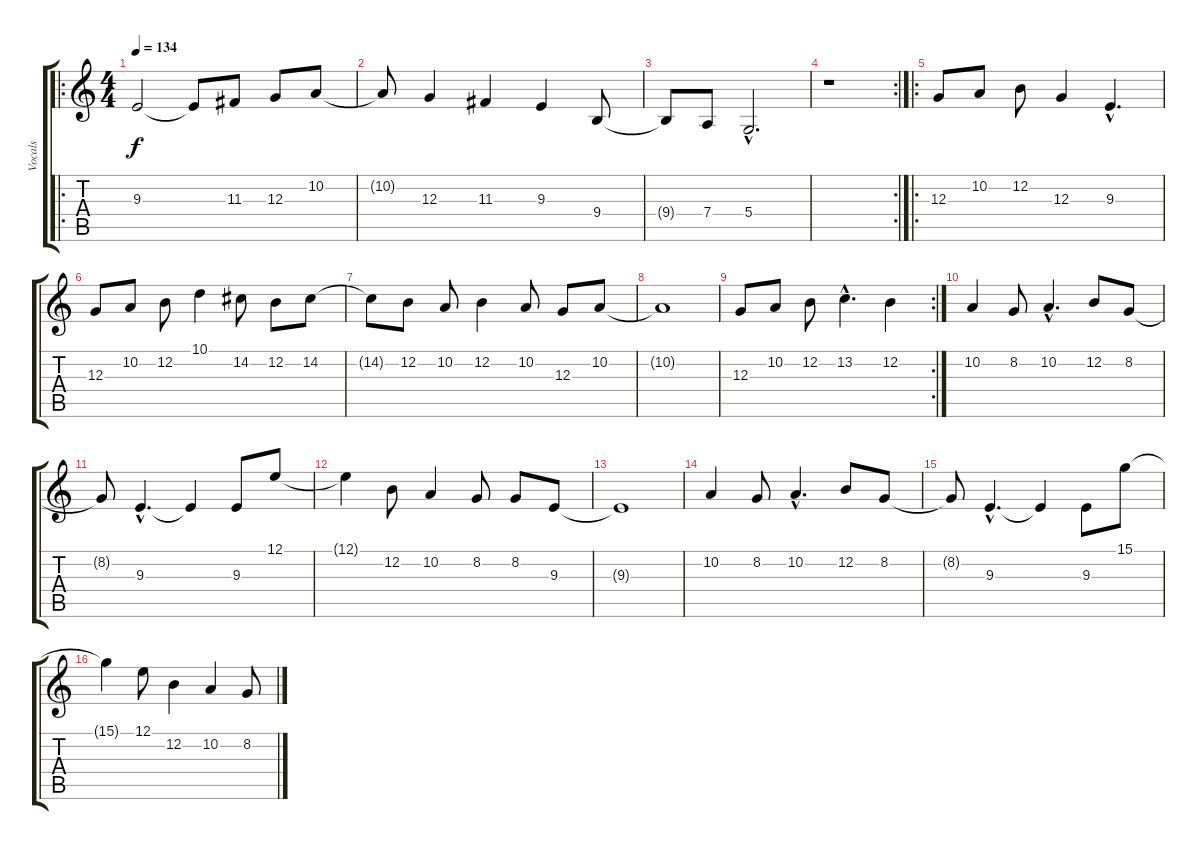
\track ("Vocals" "Vocals") {instrument tremolostrings}
\staff {score tabs}
\tuning (E4 B3 G3 D3 A2 E2) {hide}
\ro
\ts (4 4)
\tempo 134
\clef g2
\ks c
9.3.2{dy f} 9.3{t}.8 11.3.8 12.3.8 10.2.8 |
10.2{t}.8 12.3.4 11.3.4 9.3.4 9.4.8 |
9.4{t}.8 7.4.8 5.4{hac}.2{d} |
\rc 2
r.1 |
\ro
12.3.8 10.2.8 12.2.8 12.3.4 9.3{hac}.4{d} |
12.3.8 10.2.8 12.2.8 10.1.4 14.2.8 12.2.8 14.2.8 |
14.2{t}.8 12.2.8 10.2.8 12.2.4 10.2.8 12.3.8 10.2.8 |
10.2{t}.1 |
\rc 2
12.3.8 10.2.8 12.2.8 13.2{hac}.4{d} 12.2.4 |
10.2.4 8.2.8 10.2{hac}.4{d} 12.2.8 8.2.8 |
8.2{t}.8 9.3{hac}.4{d} 9.3{t}.4 9.3.8 12.1.8 |
12.1{t}.4 12.2.8 10.2.4 8.2.8 8.2.8 9.3.8 |
9.3{t}.1 |
10.2.4 8.2.8 10.2{hac}.4{d} 12.2.8 8.2.8 |
8.2{t}.8 9.3{hac}.4{d} 9.3{t}.4 9.3.8 15.1.8 |
15.1{t}.4 12.1.8 12.2.4 10.2.4 8.2.8
